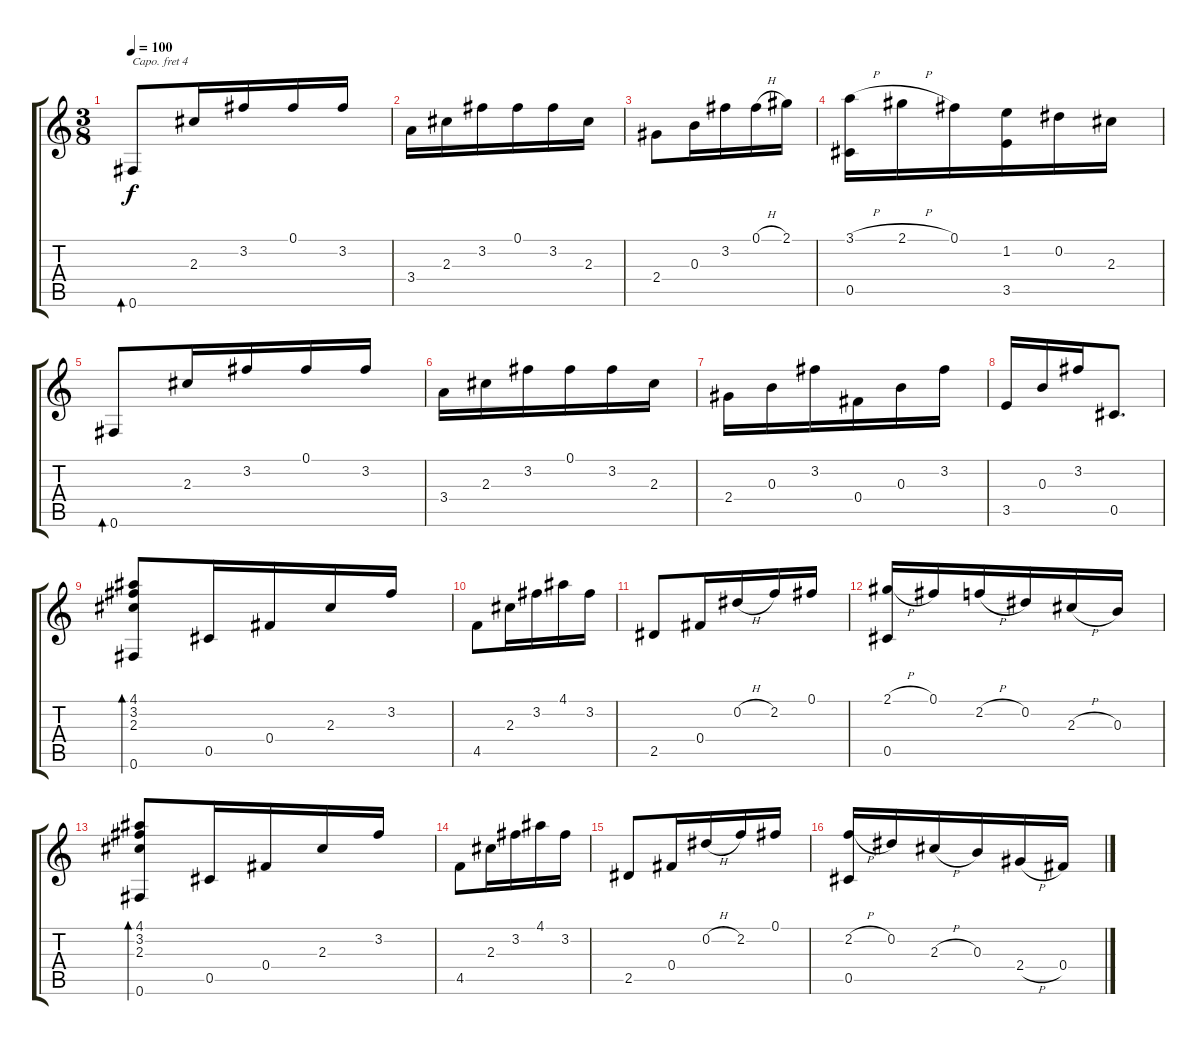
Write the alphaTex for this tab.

\track "" {instrument acousticguitarsteel}
\staff {score tabs}
\capo 4
\tuning (D4 B3 G3 D3 A2 D2) {hide}
\ts (3 8)
\tempo 100
\clef g2
\ks c
0.6.8{bd 60 dy f} 2.3.16 3.2.16 0.1.16 3.2.16 |
3.4.16 2.3.16 3.2.16 0.1.16 3.2.16 2.3.16 |
2.4.8 0.3.16 3.2.16 0.1{h}.16 2.1.16 |
(3.1{h} 0.5).16 2.1{h}.16 0.1.16 (1.2 3.5).16 0.2.16 2.3.16 |
0.6.8{bd 60} 2.3.16 3.2.16 0.1.16 3.2.16 |
3.4.16 2.3.16 3.2.16 0.1.16 3.2.16 2.3.16 |
2.4.16 0.3.16 3.2.16 0.4.16 0.3.16 3.2.16 |
3.5.16 0.3.16 3.2.16 0.5.8{d} |
(4.1 3.2 2.3 0.6).8{bd 60} 0.5.16 0.4.16 2.3.16 3.2.16 |
4.5.8 2.3.16 3.2.16 4.1.16 3.2.16 |
2.5.8 0.4.16 0.2{h}.16 2.2.16 0.1.16 |
(2.1{h} 0.5).16 0.1.16 2.2{h}.16 0.2.16 2.3{h}.16 0.3.16 |
(4.1 3.2 2.3 0.6).8{bd 60} 0.5.16 0.4.16 2.3.16 3.2.16 |
4.5.8 2.3.16 3.2.16 4.1.16 3.2.16 |
2.5.8 0.4.16 0.2{h}.16 2.2.16 0.1.16 |
(2.2{h} 0.5).16 0.2.16 2.3{h}.16 0.3.16 2.4{h}.16 0.4.16
